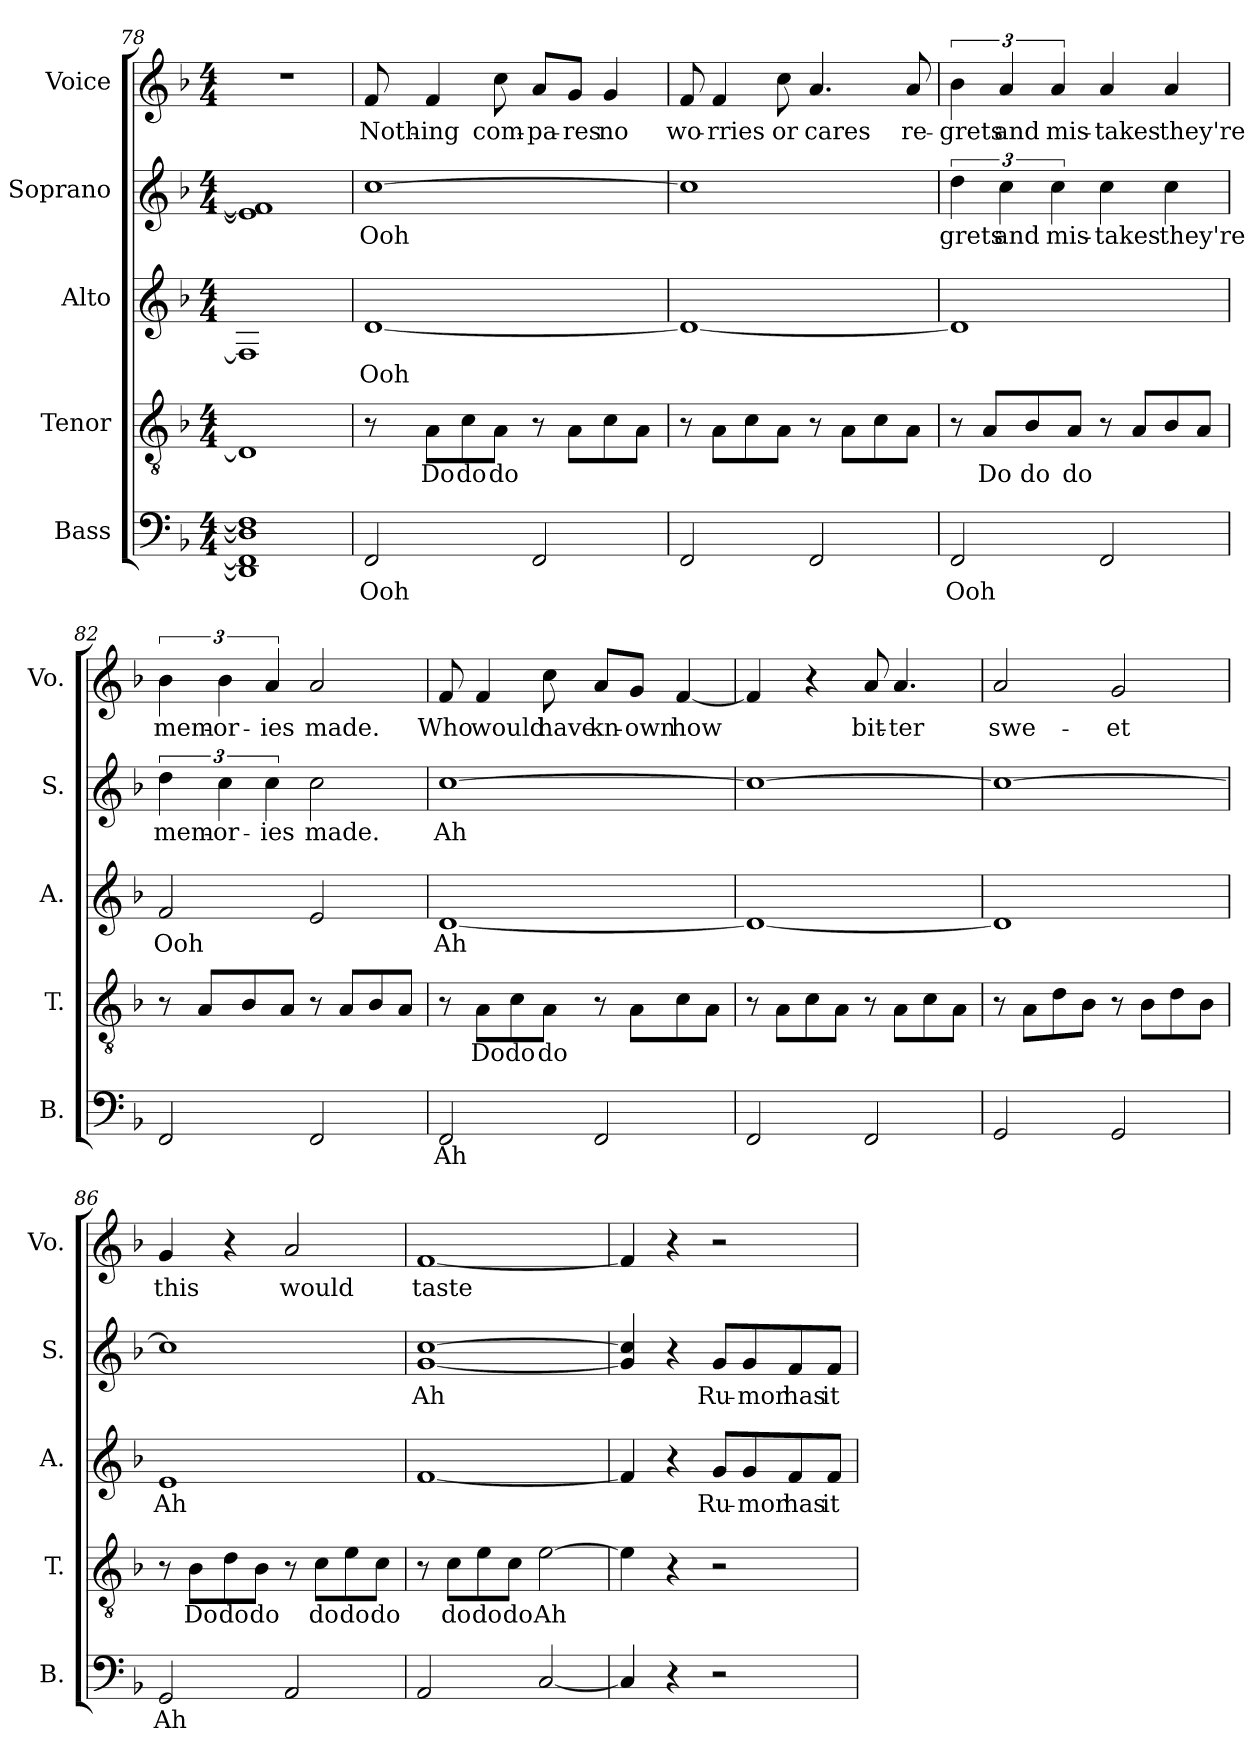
**kern	**text	**kern	**text	**kern	**text	**kern	**text	**kern	**text
*part5	*part5	*part4	*part4	*part3	*part3	*part2	*part2	*part1	*part1
*staff5	*staff5	*staff4	*staff4	*staff3	*staff3	*staff2	*staff2	*staff1	*staff1
*I"Bass	*	*I"Tenor	*	*I"Alto	*	*I"Soprano	*	*I"Voice	*
*I'B.	*	*I'T.	*	*I'A.	*	*I'S.	*	*I'Vo.	*
!!LO:PB:g=z
*clefF4	*	*clefGv2	*	*clefG2	*	*clefG2	*	*clefG2	*
*k[b-]	*	*k[b-]	*	*k[b-]	*	*k[b-]	*	*k[b-]	*
*M4/4	*	*M4/4	*	*M4/4	*	*M4/4	*	*M4/4	*
=78	=78	=78	=78	=78	=78	=78	=78	=78	=78
1DD] 1FF] 1D] 1F]	.	1D]	.	1F]	.	1e] 1f]	.	1r	.
=79	=79	=79	=79	=79	=79	=79	=79	=79	=79
2FF/	Ooh	8r	.	[1d	Ooh	[1cc	Ooh	8f/	Noth-
.	.	8A\L	Do	.	.	.	.	4f/	-ing
.	.	8c\	do	.	.	.	.	.	.
.	.	8A\J	do	.	.	.	.	8cc\	com-
2FF/	.	8r	.	.	.	.	.	8a/L	-pa-
.	.	8A\L	.	.	.	.	.	8g/J	-res
.	.	8c\	.	.	.	.	.	4g/	no
.	.	8A\J	.	.	.	.	.	.	.
=80	=80	=80	=80	=80	=80	=80	=80	=80	=80
2FF/	.	8r	.	1d_	.	1cc]	.	8f/	wo-
.	.	8A\L	.	.	.	.	.	4f/	-rries
.	.	8c\	.	.	.	.	.	.	.
.	.	8A\J	.	.	.	.	.	8cc\	or
2FF/	.	8r	.	.	.	.	.	4.a/	cares
.	.	8A\L	.	.	.	.	.	.	.
.	.	8c\	.	.	.	.	.	.	.
.	.	8A\J	.	.	.	.	.	8a/	re-
=81	=81	=81	=81	=81	=81	=81	=81	=81	=81
2FF/	Ooh	8r	.	1d]	.	6dd\	grets	6b-\	-grets
.	.	8A/L	Do	.	.	.	.	.	.
.	.	.	.	.	.	6cc\	and	6a/	and
.	.	8B-/	do	.	.	.	.	.	.
.	.	.	.	.	.	6cc\	mis-	6a/	mis-
.	.	8A/J	do	.	.	.	.	.	.
2FF/	.	8r	.	.	.	4cc\	-takes	4a/	-takes
.	.	8A/L	.	.	.	.	.	.	.
.	.	8B-/	.	.	.	4cc\	they're	4a/	they're
.	.	8A/J	.	.	.	.	.	.	.
!!LO:LB:g=z
=82	=82	=82	=82	=82	=82	=82	=82	=82	=82
2FF/	.	8r	.	2f/	Ooh	6dd\	mem-	6b-\	mem-
.	.	8A/L	.	.	.	.	.	.	.
.	.	.	.	.	.	6cc\	-or-	6b-\	-or-
.	.	8B-/	.	.	.	.	.	.	.
.	.	.	.	.	.	6cc\	-ies	6a/	-ies
.	.	8A/J	.	.	.	.	.	.	.
2FF/	.	8r	.	2e/	.	2cc\	made.	2a/	made.
.	.	8A/L	.	.	.	.	.	.	.
.	.	8B-/	.	.	.	.	.	.	.
.	.	8A/J	.	.	.	.	.	.	.
=83	=83	=83	=83	=83	=83	=83	=83	=83	=83
2FF/	Ah	8r	.	[1d	Ah	[1cc	Ah	8f/	Who
.	.	8A\L	Do	.	.	.	.	4f/	would
.	.	8c\	do	.	.	.	.	.	.
.	.	8A\J	do	.	.	.	.	8cc\	have
2FF/	.	8r	.	.	.	.	.	8a/L	kn-
.	.	8A\L	.	.	.	.	.	8g/J	-own
.	.	8c\	.	.	.	.	.	[4f/	how
.	.	8A\J	.	.	.	.	.	.	.
=84	=84	=84	=84	=84	=84	=84	=84	=84	=84
2FF/	.	8r	.	1d_	.	1cc_	.	4f/]	.
.	.	8A\L	.	.	.	.	.	.	.
.	.	8c\	.	.	.	.	.	4r	.
.	.	8A\J	.	.	.	.	.	.	.
2FF/	.	8r	.	.	.	.	.	8a/	bit-
.	.	8A\L	.	.	.	.	.	4.a/	-ter
.	.	8c\	.	.	.	.	.	.	.
.	.	8A\J	.	.	.	.	.	.	.
=85	=85	=85	=85	=85	=85	=85	=85	=85	=85
2GG/	.	8r	.	1d]	.	1cc_	.	2a/	swe-
.	.	8A\L	.	.	.	.	.	.	.
.	.	8d\	.	.	.	.	.	.	.
.	.	8B-\J	.	.	.	.	.	.	.
2GG/	.	8r	.	.	.	.	.	2g/	-et
.	.	8B-\L	.	.	.	.	.	.	.
.	.	8d\	.	.	.	.	.	.	.
.	.	8B-\J	.	.	.	.	.	.	.
!!LO:PB:g=z
=86	=86	=86	=86	=86	=86	=86	=86	=86	=86
2GG/	Ah	8r	.	1e	Ah	1cc]	.	4g/	this
.	.	8B-\L	Do	.	.	.	.	.	.
.	.	8d\	do	.	.	.	.	4r	.
.	.	8B-\J	do	.	.	.	.	.	.
2AA/	.	8r	.	.	.	.	.	2a/	would
.	.	8c\L	do	.	.	.	.	.	.
.	.	8e\	do	.	.	.	.	.	.
.	.	8c\J	do	.	.	.	.	.	.
=87	=87	=87	=87	=87	=87	=87	=87	=87	=87
2AA/	.	8r	.	[1f	.	[1g [1cc	Ah	[1f	taste
.	.	8c\L	do	.	.	.	.	.	.
.	.	8e\	do	.	.	.	.	.	.
.	.	8c\J	do	.	.	.	.	.	.
[2C/	.	[2e\	Ah	.	.	.	.	.	.
=88	=88	=88	=88	=88	=88	=88	=88	=88	=88
4C/]	.	4e\]	.	4f/]	.	4g/] 4cc/]	.	4f/]	.
4r	.	4r	.	4r	.	4r	.	4r	.
2r	.	2r	.	8g/L	Ru-	8g/L	Ru-	2r	.
.	.	.	.	8g/	-mor	8g/	-mor	.	.
.	.	.	.	8f/	has	8f/	has	.	.
.	.	.	.	8f/J	it	8f/J	it	.	.
=	=	=	=	=	=	=	=	=	=
*-	*-	*-	*-	*-	*-	*-	*-	*-	*-
